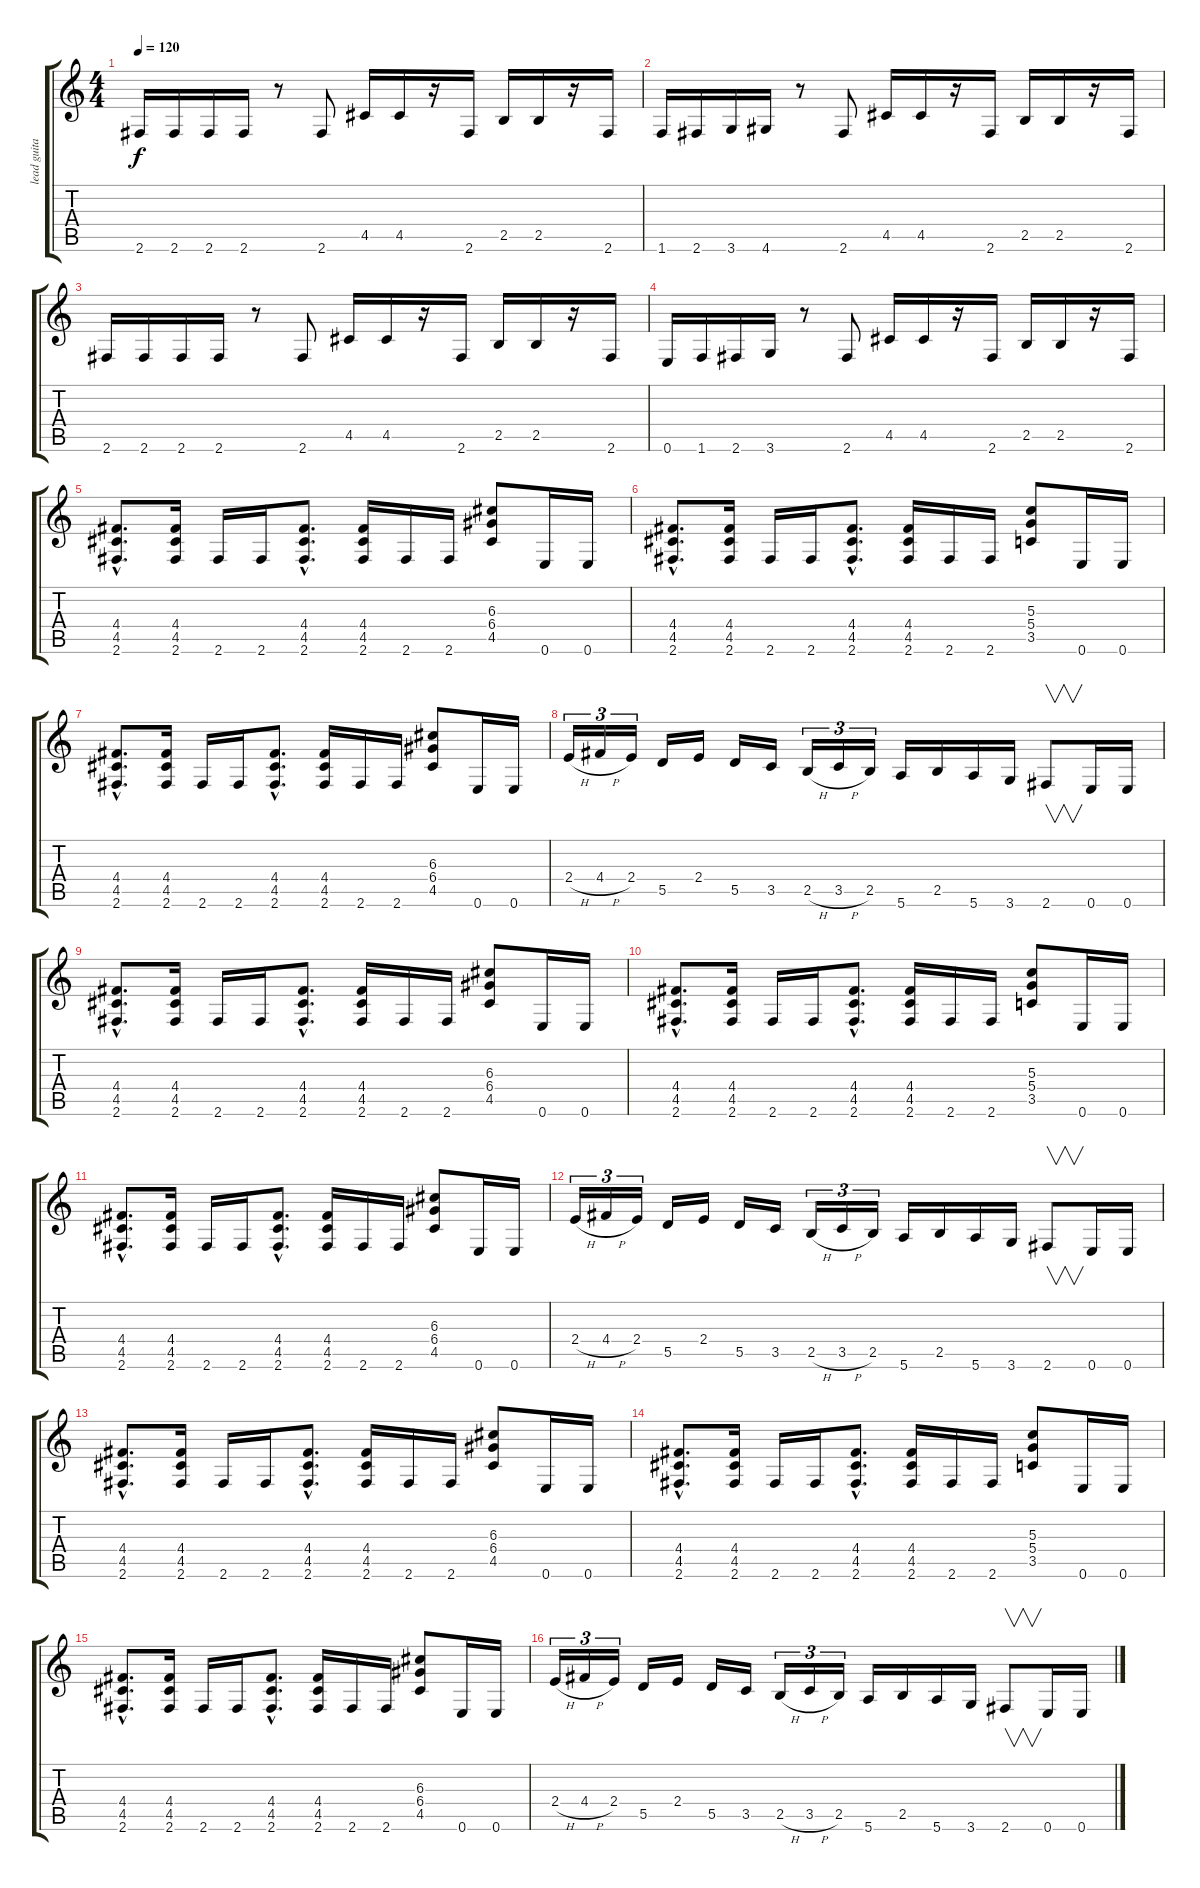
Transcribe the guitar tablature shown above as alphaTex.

\track ("lead guitar" "lead guita") {instrument overdrivenguitar}
\staff {score tabs}
\tuning (E4 B3 G3 D3 A2 E2) {hide}
\ts (4 4)
\tempo 120
\clef g2
\ks c
2.6.16{dy f} 2.6.16 2.6.16 2.6.16 r.8 2.6.8 4.5.16 4.5.16 r.16 2.6.16 2.5.16 2.5.16 r.16 2.6.16 |
1.6.16 2.6.16 3.6.16 4.6.16 r.8 2.6.8 4.5.16 4.5.16 r.16 2.6.16 2.5.16 2.5.16 r.16 2.6.16 |
2.6.16 2.6.16 2.6.16 2.6.16 r.8 2.6.8 4.5.16 4.5.16 r.16 2.6.16 2.5.16 2.5.16 r.16 2.6.16 |
0.6.16 1.6.16 2.6.16 3.6.16 r.8 2.6.8 4.5.16 4.5.16 r.16 2.6.16 2.5.16 2.5.16 r.16 2.6.16 |
(4.4{hac} 4.5{hac} 2.6{hac}).8{d} (4.4 4.5 2.6).16 2.6.16 2.6.16 (4.4{hac} 4.5{hac} 2.6{hac}).8{d} (4.4 4.5 2.6).16 2.6.16 2.6.16 (6.3 6.4 4.5).8 0.6.16 0.6.16 |
(4.4{hac} 4.5{hac} 2.6{hac}).8{d} (4.4 4.5 2.6).16 2.6.16 2.6.16 (4.4{hac} 4.5{hac} 2.6{hac}).8{d} (4.4 4.5 2.6).16 2.6.16 2.6.16 (5.3 5.4 3.5).8 0.6.16 0.6.16 |
(4.4{hac} 4.5{hac} 2.6{hac}).8{d} (4.4 4.5 2.6).16 2.6.16 2.6.16 (4.4{hac} 4.5{hac} 2.6{hac}).8{d} (4.4 4.5 2.6).16 2.6.16 2.6.16 (6.3 6.4 4.5).8 0.6.16 0.6.16 |
2.4{h}.16{tu (3 2)} 4.4{h}.16{tu (3 2)} 2.4.16{tu (3 2)} 5.5.16 2.4.16 5.5.16 3.5.16 2.5{h}.16{tu (3 2)} 3.5{h}.16{tu (3 2)} 2.5.16{tu (3 2)} 5.6.16 2.5.16 5.6.16 3.6.16 2.6.8{v} 0.6.16 0.6.16 |
(4.4{hac} 4.5{hac} 2.6{hac}).8{d} (4.4 4.5 2.6).16 2.6.16 2.6.16 (4.4{hac} 4.5{hac} 2.6{hac}).8{d} (4.4 4.5 2.6).16 2.6.16 2.6.16 (6.3 6.4 4.5).8 0.6.16 0.6.16 |
(4.4{hac} 4.5{hac} 2.6{hac}).8{d} (4.4 4.5 2.6).16 2.6.16 2.6.16 (4.4{hac} 4.5{hac} 2.6{hac}).8{d} (4.4 4.5 2.6).16 2.6.16 2.6.16 (5.3 5.4 3.5).8 0.6.16 0.6.16 |
(4.4{hac} 4.5{hac} 2.6{hac}).8{d} (4.4 4.5 2.6).16 2.6.16 2.6.16 (4.4{hac} 4.5{hac} 2.6{hac}).8{d} (4.4 4.5 2.6).16 2.6.16 2.6.16 (6.3 6.4 4.5).8 0.6.16 0.6.16 |
2.4{h}.16{tu (3 2)} 4.4{h}.16{tu (3 2)} 2.4.16{tu (3 2)} 5.5.16 2.4.16 5.5.16 3.5.16 2.5{h}.16{tu (3 2)} 3.5{h}.16{tu (3 2)} 2.5.16{tu (3 2)} 5.6.16 2.5.16 5.6.16 3.6.16 2.6.8{v} 0.6.16 0.6.16 |
(4.4{hac} 4.5{hac} 2.6{hac}).8{d} (4.4 4.5 2.6).16 2.6.16 2.6.16 (4.4{hac} 4.5{hac} 2.6{hac}).8{d} (4.4 4.5 2.6).16 2.6.16 2.6.16 (6.3 6.4 4.5).8 0.6.16 0.6.16 |
(4.4{hac} 4.5{hac} 2.6{hac}).8{d} (4.4 4.5 2.6).16 2.6.16 2.6.16 (4.4{hac} 4.5{hac} 2.6{hac}).8{d} (4.4 4.5 2.6).16 2.6.16 2.6.16 (5.3 5.4 3.5).8 0.6.16 0.6.16 |
(4.4{hac} 4.5{hac} 2.6{hac}).8{d} (4.4 4.5 2.6).16 2.6.16 2.6.16 (4.4{hac} 4.5{hac} 2.6{hac}).8{d} (4.4 4.5 2.6).16 2.6.16 2.6.16 (6.3 6.4 4.5).8 0.6.16 0.6.16 |
2.4{h}.16{tu (3 2)} 4.4{h}.16{tu (3 2)} 2.4.16{tu (3 2)} 5.5.16 2.4.16 5.5.16 3.5.16 2.5{h}.16{tu (3 2)} 3.5{h}.16{tu (3 2)} 2.5.16{tu (3 2)} 5.6.16 2.5.16 5.6.16 3.6.16 2.6.8{v} 0.6.16 0.6.16
